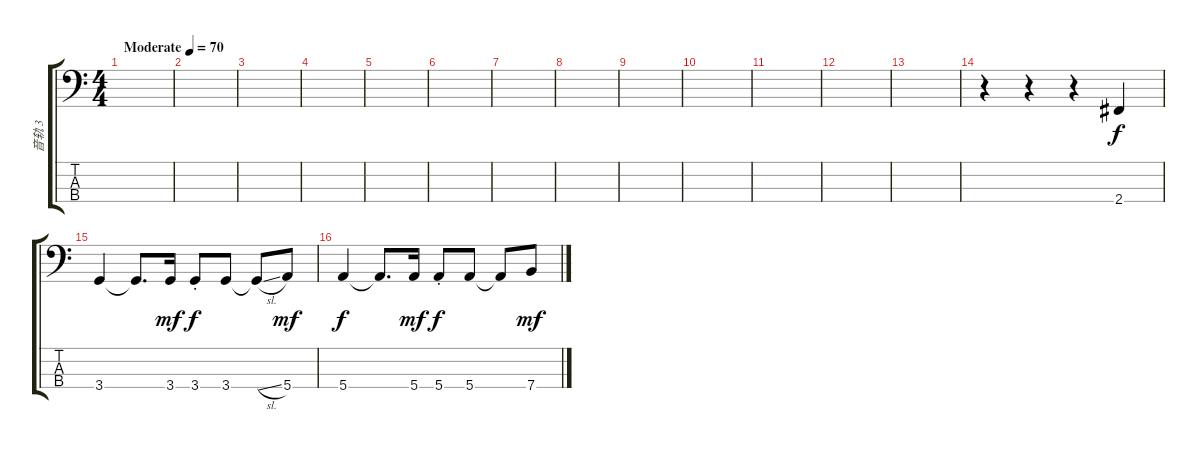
\track ("音轨 3" "音轨 3") {instrument electricbassfinger}
\staff {score tabs}
\tuning (G2 D2 A1 E1) {hide}
\ts (4 4)
\tempo (70 "Moderate")
\clef f4
\ks c
|
|
|
|
|
|
|
|
|
|
|
|
|
r.4 r.4 r.4 2.4.4 |
3.4.4 3.4{t}.8{d} 3.4.16{dy mf} 3.4{st}.8{dy f} 3.4.8 3.4{sl t}.8 5.4.8{dy mf} |
5.4.4{dy f} 5.4{t}.8{d} 5.4.16{dy mf} 5.4{st}.8{dy f} 5.4.8 5.4{t}.8 7.4.8{dy mf}
